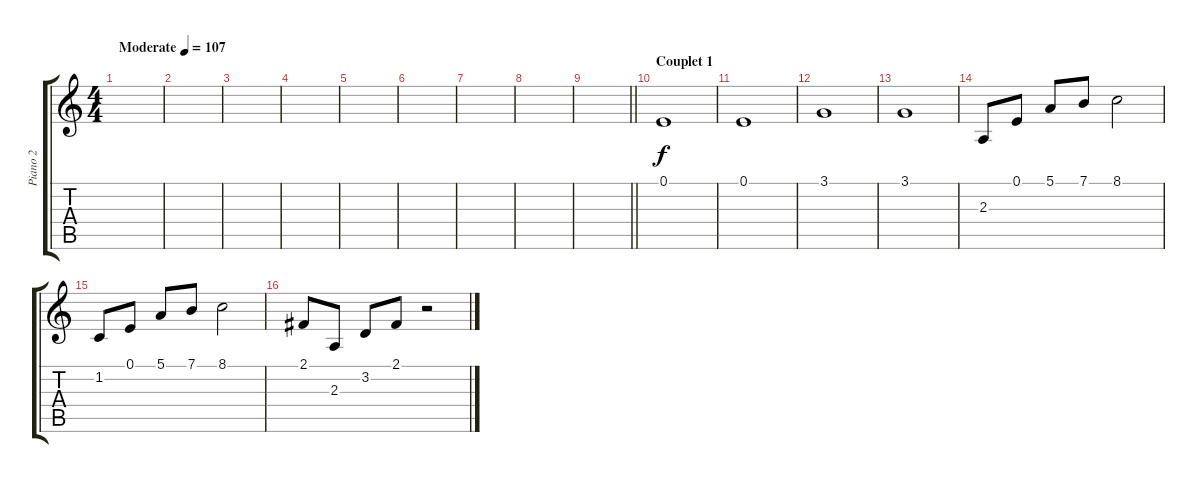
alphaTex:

\track ("Piano 2" "Piano 2") {instrument acousticgrandpiano}
\staff {score tabs}
\tuning (E4 B3 G3 D3 A2 E2) {hide}
\ts (4 4)
\tempo (107 "Moderate")
\clef g2
\ks c
|
|
|
|
|
|
|
|
\barLineRight lightlight
|
\section ("" "Couplet 1")
0.1.1 |
0.1.1 |
3.1.1 |
3.1.1 |
2.3.8 0.1.8 5.1.8 7.1.8 8.1.2 |
1.2.8 0.1.8 5.1.8 7.1.8 8.1.2 |
2.1.8 2.3.8 3.2.8 2.1.8 r.2
